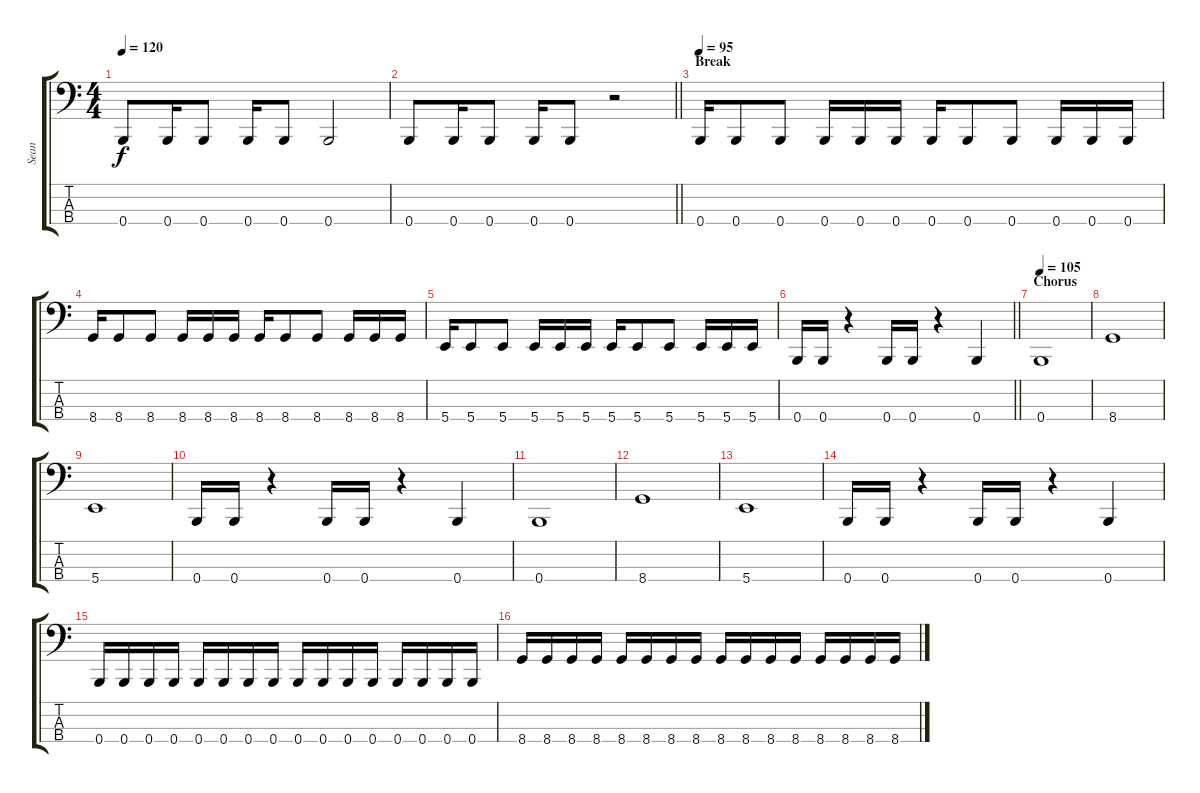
\track ("Sean" "Sean") {instrument electricbasspick}
\staff {score tabs}
\tuning (E2 B1 Gb1 B0) {hide}
\ts (4 4)
\tempo 120
\clef f4
\ks c
0.4.8{dy f} 0.4.16 0.4.8 0.4.16 0.4.8 0.4.2 |
\barLineRight lightlight
0.4.8 0.4.16 0.4.8 0.4.16 0.4.8 r.2 |
\section ("" "Break")
\tempo 95
0.4.16 0.4.8 0.4.8 0.4.16 0.4.16 0.4.16 0.4.16 0.4.8 0.4.8 0.4.16 0.4.16 0.4.16 |
8.4.16 8.4.8 8.4.8 8.4.16 8.4.16 8.4.16 8.4.16 8.4.8 8.4.8 8.4.16 8.4.16 8.4.16 |
5.4.16 5.4.8 5.4.8 5.4.16 5.4.16 5.4.16 5.4.16 5.4.8 5.4.8 5.4.16 5.4.16 5.4.16 |
\barLineRight lightlight
0.4.16 0.4.16 r.4 0.4.16 0.4.16 r.4 0.4.4 |
\section ("" "Chorus")
\tempo 105
0.4.1 |
8.4.1 |
5.4.1 |
0.4.16 0.4.16 r.4 0.4.16 0.4.16 r.4 0.4.4 |
0.4.1 |
8.4.1 |
5.4.1 |
0.4.16 0.4.16 r.4 0.4.16 0.4.16 r.4 0.4.4 |
0.4.16 0.4.16 0.4.16 0.4.16 0.4.16 0.4.16 0.4.16 0.4.16 0.4.16 0.4.16 0.4.16 0.4.16 0.4.16 0.4.16 0.4.16 0.4.16 |
8.4.16 8.4.16 8.4.16 8.4.16 8.4.16 8.4.16 8.4.16 8.4.16 8.4.16 8.4.16 8.4.16 8.4.16 8.4.16 8.4.16 8.4.16 8.4.16
